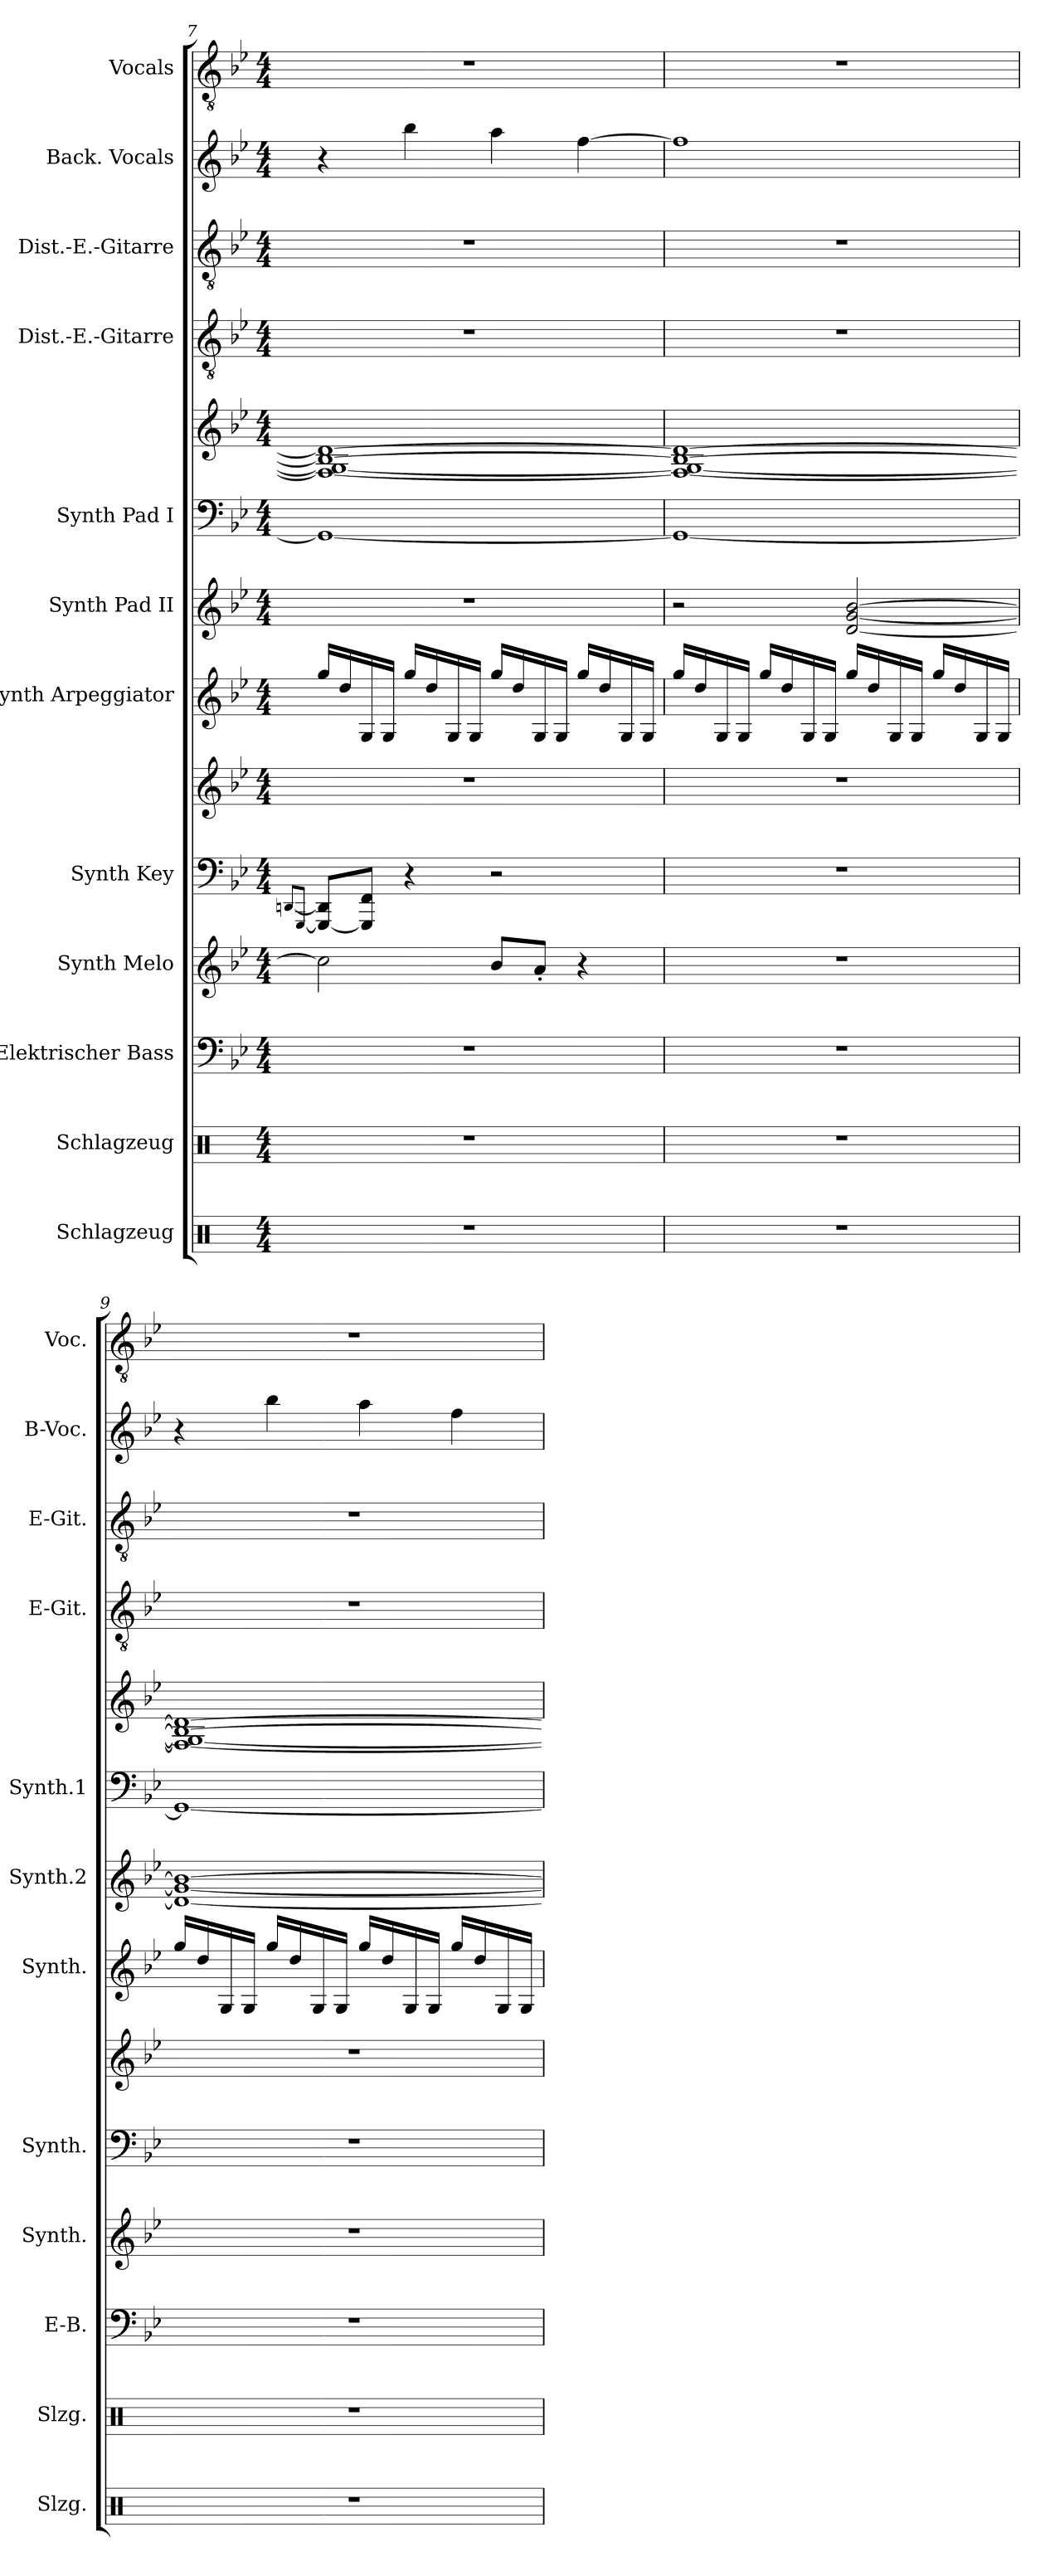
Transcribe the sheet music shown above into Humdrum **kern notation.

**kern	**kern	**kern	**kern	**kern	**kern	**kern	**kern	**kern	**kern	**kern	**kern	**kern	**kern
*part12	*part11	*part10	*part9	*part8	*part8	*part7	*part6	*part5	*part5	*part4	*part3	*part2	*part1
*staff14	*staff13	*staff12	*staff11	*staff10	*staff9	*staff8	*staff7	*staff6	*staff5	*staff4	*staff3	*staff2	*staff1
*I"Schlagzeug	*I"Schlagzeug	*I"Elektrischer Bass	*I"Synth Melo	*I"Synth Key	*	*I"Synth Arpeggiator	*I"Synth Pad II	*I"Synth Pad I	*	*I"Dist.-E.-Gitarre	*I"Dist.-E.-Gitarre	*I"Back. Vocals	*I"Vocals
*I'Slzg.	*I'Slzg.	*I'E-B.	*I'Synth.	*I'Synth.	*	*I'Synth.	*I'Synth.2	*I'Synth.1	*	*I'E-Git.	*I'E-Git.	*I'B-Voc.	*I'Voc.
!!LO:PB:g=z
*clefX	*clefX	*clefF4	*clefG2	*clefF4	*clefG2	*clefG2	*clefG2	*clefF4	*clefG2	*clefGv2	*clefGv2	*clefG2	*clefGv2
*	*	*ITrd7c12	*	*	*	*	*	*	*	*	*	*	*
*k[]	*k[]	*k[b-e-]	*k[b-e-]	*k[b-e-]	*k[b-e-]	*k[b-e-]	*k[b-e-]	*k[b-e-]	*k[b-e-]	*k[b-e-]	*k[b-e-]	*k[b-e-]	*k[b-e-]
*M4/4	*M4/4	*M4/4	*M4/4	*M4/4	*M4/4	*M4/4	*M4/4	*M4/4	*M4/4	*M4/4	*M4/4	*M4/4	*M4/4
=7	=7	=7	=7	=7	=7	=7	=7	=7	=7	=7	=7	=7	=7
.	.	.	.	[8qDDn/L	.	.	.	.	.	.	.	.	.
.	.	.	.	[8qGGG/J	.	.	.	.	.	.	.	.	.
1r	1r	1r	2cc\]	8GGG/_ 8DDn/]L	1r	16gg/LL	1r	1GG_	1F_ 1G_ 1B-_ 1d_	1r	1r	4r	1r
.	.	.	.	.	.	16dd/	.	.	.	.	.	.	.
.	.	.	.	8GGG/] 8FF/J	.	16G/	.	.	.	.	.	.	.
.	.	.	.	.	.	16G/JJ	.	.	.	.	.	.	.
.	.	.	.	4r	.	16gg/LL	.	.	.	.	.	4bb-\	.
.	.	.	.	.	.	16dd/	.	.	.	.	.	.	.
.	.	.	.	.	.	16G/	.	.	.	.	.	.	.
.	.	.	.	.	.	16G/JJ	.	.	.	.	.	.	.
.	.	.	8b-/L	2r	.	16gg/LL	.	.	.	.	.	4aa\	.
.	.	.	.	.	.	16dd/	.	.	.	.	.	.	.
.	.	.	8a'/J	.	.	16G/	.	.	.	.	.	.	.
.	.	.	.	.	.	16G/JJ	.	.	.	.	.	.	.
.	.	.	4r	.	.	16gg/LL	.	.	.	.	.	[4ff\	.
.	.	.	.	.	.	16dd/	.	.	.	.	.	.	.
.	.	.	.	.	.	16G/	.	.	.	.	.	.	.
.	.	.	.	.	.	16G/JJ	.	.	.	.	.	.	.
=8	=8	=8	=8	=8	=8	=8	=8	=8	=8	=8	=8	=8	=8
1r	1r	1r	1r	1r	1r	16gg/LL	2r	1GG_	1F_ 1G_ 1B-_ 1d_	1r	1r	1ff]	1r
.	.	.	.	.	.	16dd/	.	.	.	.	.	.	.
.	.	.	.	.	.	16G/	.	.	.	.	.	.	.
.	.	.	.	.	.	16G/JJ	.	.	.	.	.	.	.
.	.	.	.	.	.	16gg/LL	.	.	.	.	.	.	.
.	.	.	.	.	.	16dd/	.	.	.	.	.	.	.
.	.	.	.	.	.	16G/	.	.	.	.	.	.	.
.	.	.	.	.	.	16G/JJ	.	.	.	.	.	.	.
.	.	.	.	.	.	16gg/LL	[2d/ [2g/ [2b-/	.	.	.	.	.	.
.	.	.	.	.	.	16dd/	.	.	.	.	.	.	.
.	.	.	.	.	.	16G/	.	.	.	.	.	.	.
.	.	.	.	.	.	16G/JJ	.	.	.	.	.	.	.
.	.	.	.	.	.	16gg/LL	.	.	.	.	.	.	.
.	.	.	.	.	.	16dd/	.	.	.	.	.	.	.
.	.	.	.	.	.	16G/	.	.	.	.	.	.	.
.	.	.	.	.	.	16G/JJ	.	.	.	.	.	.	.
!!LO:PB:g=z
=9	=9	=9	=9	=9	=9	=9	=9	=9	=9	=9	=9	=9	=9
1r	1r	1r	1r	1r	1r	16gg/LL	1d_ 1g_ 1b-_	1GG_	1F_ 1G_ 1B-_ 1d_	1r	1r	4r	1r
.	.	.	.	.	.	16dd/	.	.	.	.	.	.	.
.	.	.	.	.	.	16G/	.	.	.	.	.	.	.
.	.	.	.	.	.	16G/JJ	.	.	.	.	.	.	.
.	.	.	.	.	.	16gg/LL	.	.	.	.	.	4bb-\	.
.	.	.	.	.	.	16dd/	.	.	.	.	.	.	.
.	.	.	.	.	.	16G/	.	.	.	.	.	.	.
.	.	.	.	.	.	16G/JJ	.	.	.	.	.	.	.
.	.	.	.	.	.	16gg/LL	.	.	.	.	.	4aa\	.
.	.	.	.	.	.	16dd/	.	.	.	.	.	.	.
.	.	.	.	.	.	16G/	.	.	.	.	.	.	.
.	.	.	.	.	.	16G/JJ	.	.	.	.	.	.	.
.	.	.	.	.	.	16gg/LL	.	.	.	.	.	4ff\	.
.	.	.	.	.	.	16dd/	.	.	.	.	.	.	.
.	.	.	.	.	.	16G/	.	.	.	.	.	.	.
.	.	.	.	.	.	16G/JJ	.	.	.	.	.	.	.
=	=	=	=	=	=	=	=	=	=	=	=	=	=
*-	*-	*-	*-	*-	*-	*-	*-	*-	*-	*-	*-	*-	*-
